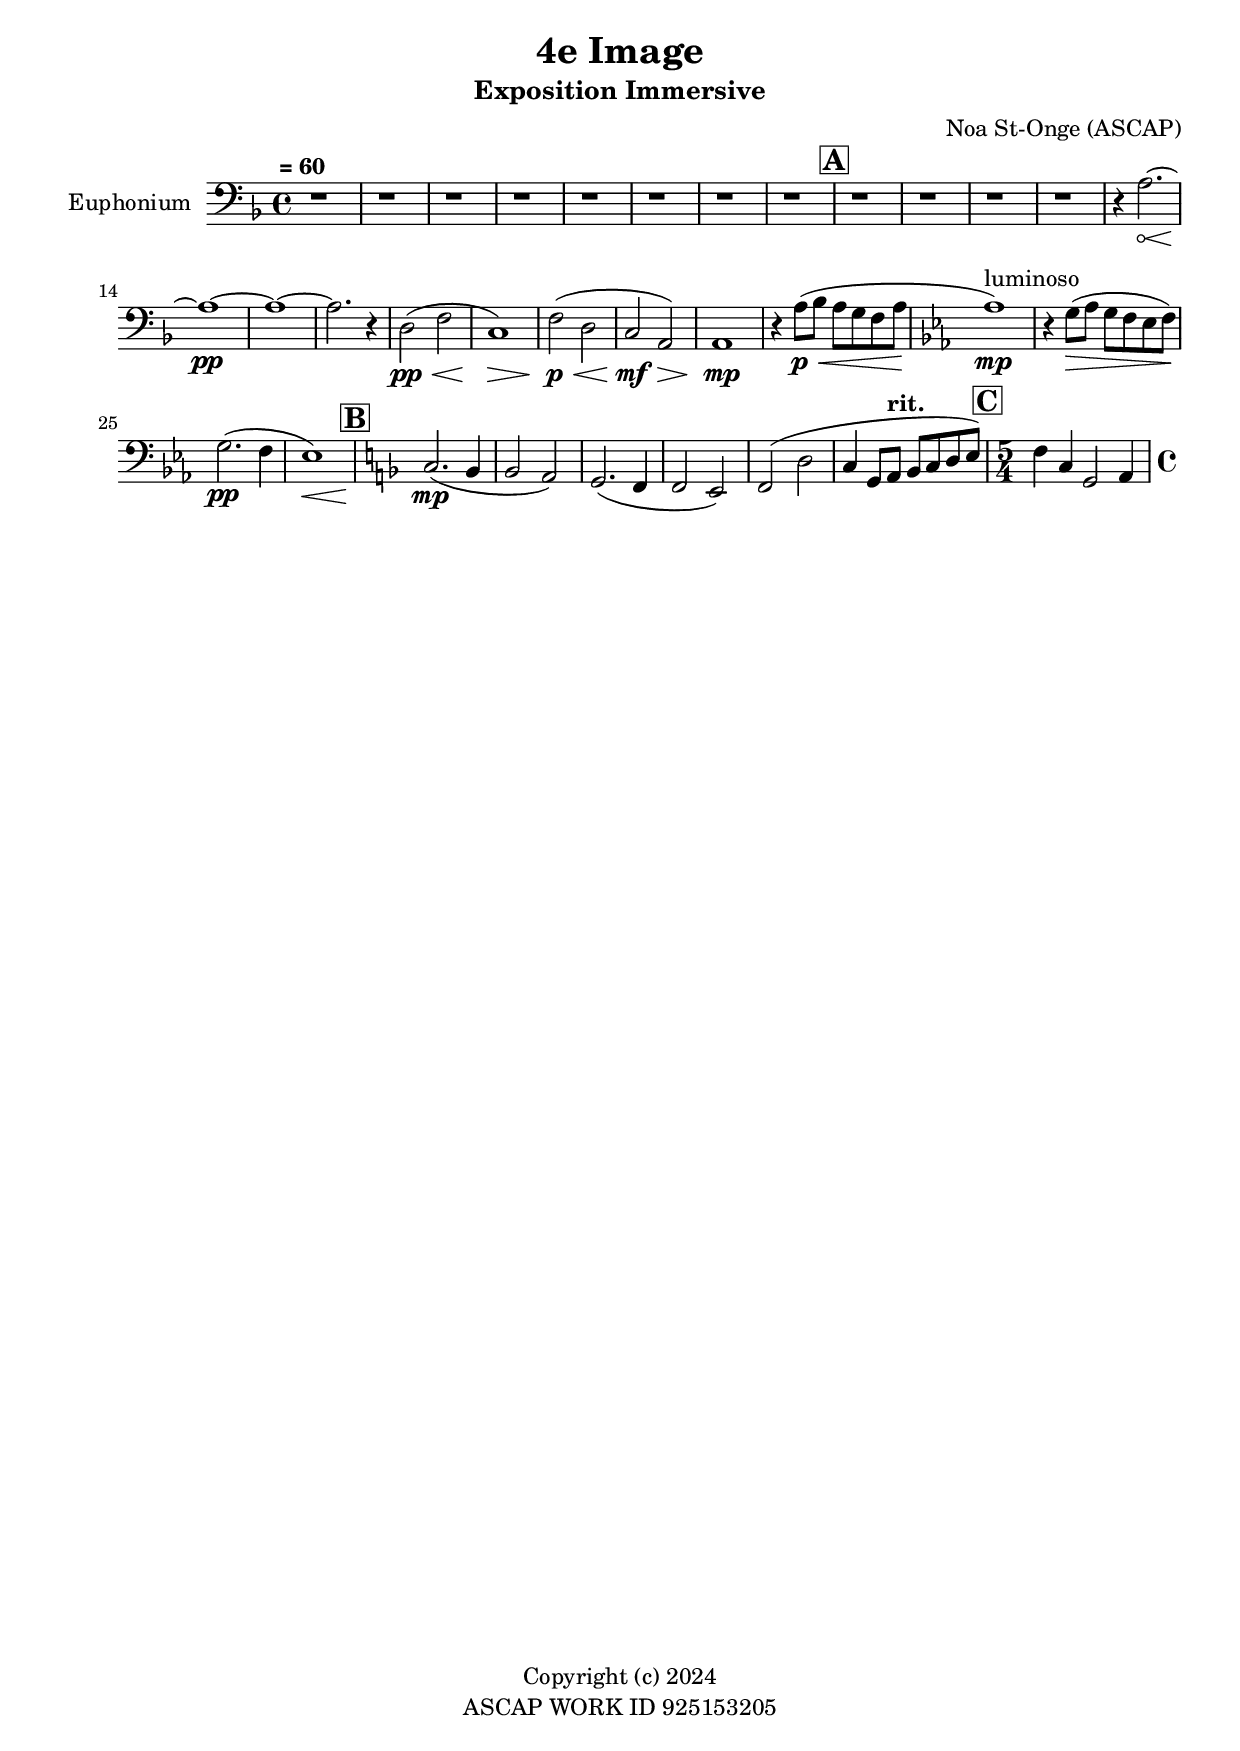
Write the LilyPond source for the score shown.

euphonium = \relative c {
  \time 4/4
  \tempo " = 60"
  \key f \major

  \set Score.rehearsalMarkFormatter = #format-mark-box-alphabet

  \repeat unfold 8 { r1 } \mark \default
  \repeat unfold 4 { r1 } r4

  \once \override Hairpin.circled-tip = ##t
  a'2.\< ~ a1\!\pp ~ a1 ~ a2. r4

  d,2\pp\<( f2 c1)\>
  f2\!\p\<( d2 c2\!\mf\> a2) a1\!\mp

  r4 a'8(\<\p bes a g f a
  \key ees \major
  aes1\!\mp^"luminoso")

  r4 g8(\> aes g f ees f) g2.(\pp f4 ees1)\<

  %%%%% C %%%%%
  \mark \default
  \key f \major

  c2.(\mp bes4 bes2 a2)
  g2.( f4 f2 e2)
  f2( d'2 c4 g8\tempo \markup { "rit." }
  a8 bes8 c8 d8 e8)

  %%%%% D %%%%%
  \mark \default
  \time 5/4
  f4\! c4 g2 a4
  \time 4/4
}

euphoniumPart = \new Staff \with {
  instrumentName = "Euphonium"
  shortInstrumentName = "Euph."
  midiInstrument = "tuba"
} { \clef bass \euphonium }

euphoniumBookPart = \new Staff \with {
  instrumentName = "Euphonium"
  shortInstrumentName = ""
  midiInstrument = "tuba"
} { \clef bass \euphonium }

\book {
  \bookOutputName "Euphonium"
  \header {
  title = "4e Image"
  subtitle = "Exposition Immersive"
  composer = "Noa St-Onge (ASCAP)"
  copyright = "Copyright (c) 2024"
  % Remove default LilyPond tagline
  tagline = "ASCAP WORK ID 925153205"
}
  \score {
    <<
      \euphoniumBookPart
    >>
    \layout {
      indent = 25
      short-indent = 10
    }

    \midi {
      \tempo 4=60
    }
  }
}